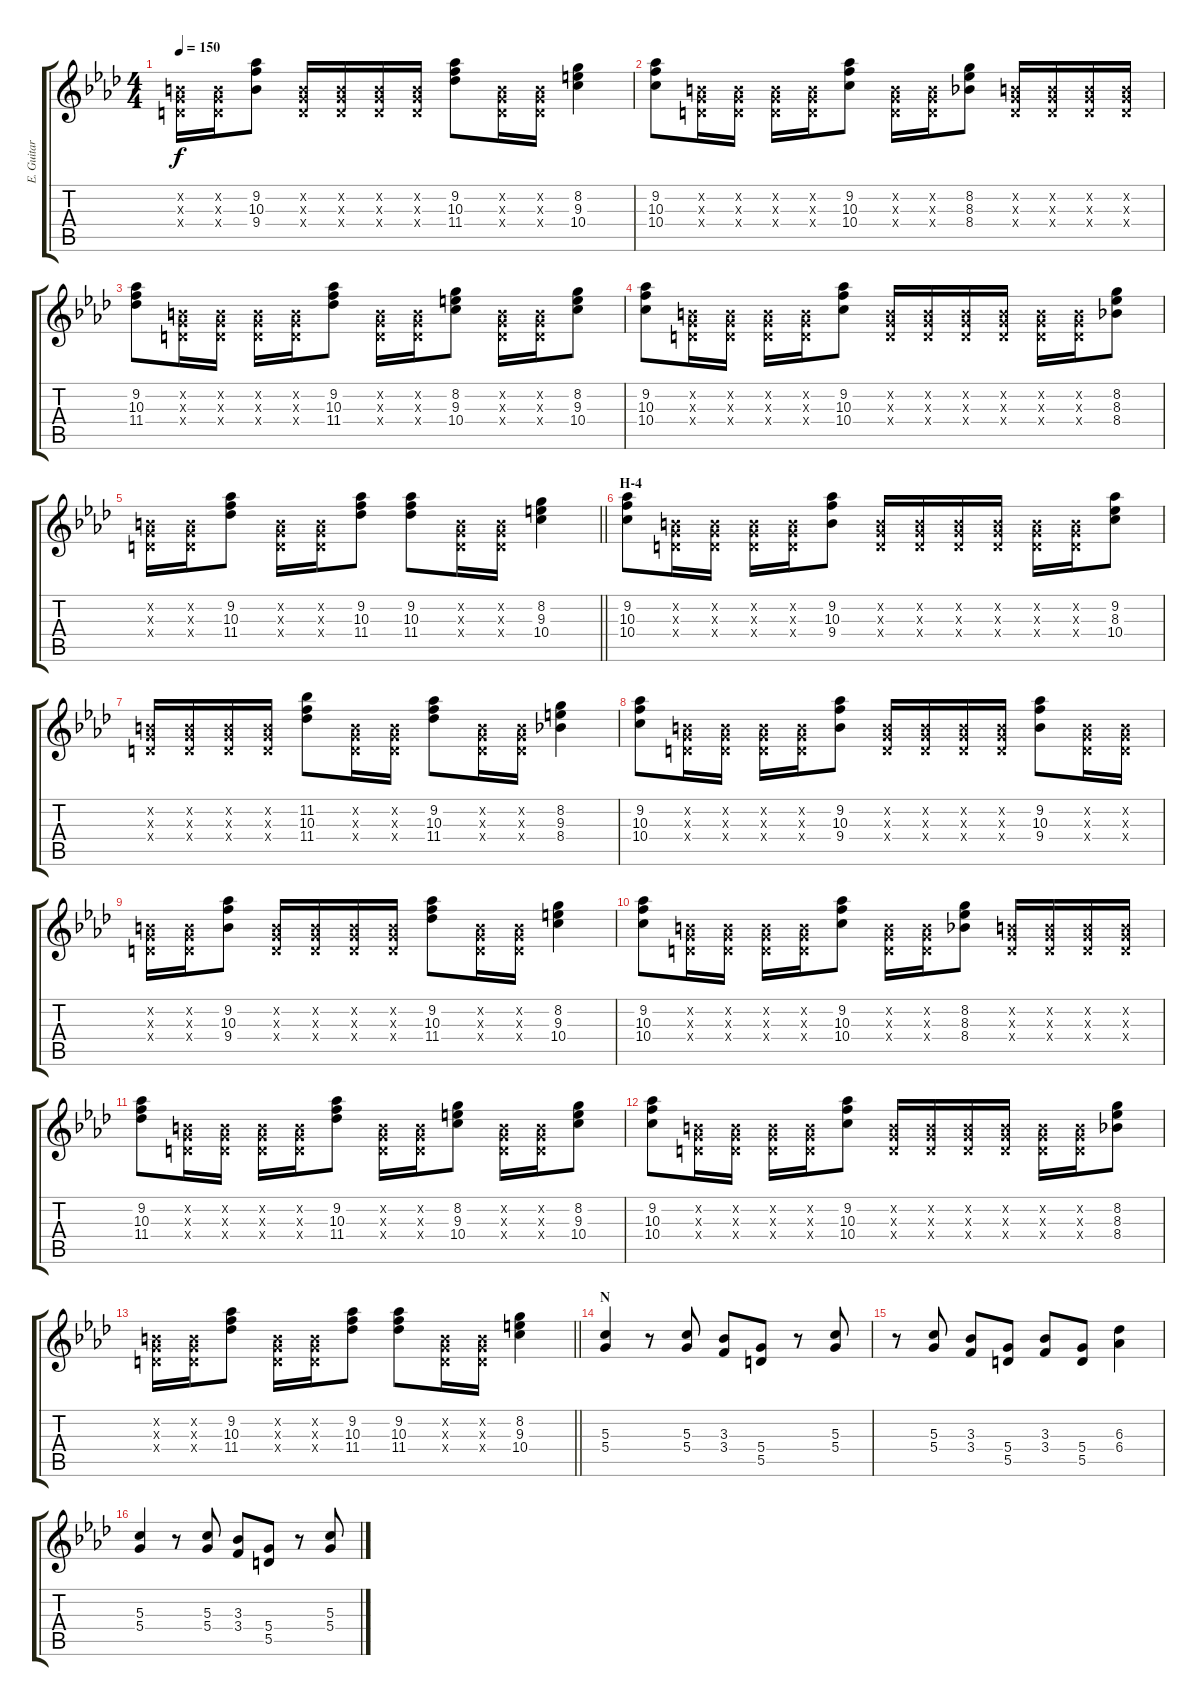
\track ("E. Guitar I" "E. Guitar ") {instrument overdrivenguitar}
\staff {score tabs}
\tuning (E4 B3 G3 D3 A2 E2) {hide}
\ts (4 4)
\tempo 150
\clef g2
\ks ab
(0.2{x} 0.3{x} 0.4{x}).16{dy f} (0.2{x} 0.3{x} 0.4{x}).16 (9.2 10.3 9.4).8 (0.2{x} 0.3{x} 0.4{x}).16 (0.2{x} 0.3{x} 0.4{x}).16 (0.2{x} 0.3{x} 0.4{x}).16 (0.2{x} 0.3{x} 0.4{x}).16 (9.2 10.3 11.4).8 (0.2{x} 0.3{x} 0.4{x}).16 (0.2{x} 0.3{x} 0.4{x}).16 (8.2 9.3 10.4).4 |
(9.2 10.3 10.4).8 (0.2{x} 0.3{x} 0.4{x}).16 (0.2{x} 0.3{x} 0.4{x}).16 (0.2{x} 0.3{x} 0.4{x}).16 (0.2{x} 0.3{x} 0.4{x}).16 (9.2 10.3 10.4).8 (0.2{x} 0.3{x} 0.4{x}).16 (0.2{x} 0.3{x} 0.4{x}).16 (8.2 8.3 8.4).8 (0.2{x} 0.3{x} 0.4{x}).16 (0.2{x} 0.3{x} 0.4{x}).16 (0.2{x} 0.3{x} 0.4{x}).16 (0.2{x} 0.3{x} 0.4{x}).16 |
(9.2 10.3 11.4).8 (0.2{x} 0.3{x} 0.4{x}).16 (0.2{x} 0.3{x} 0.4{x}).16 (0.2{x} 0.3{x} 0.4{x}).16 (0.2{x} 0.3{x} 0.4{x}).16 (9.2 10.3 11.4).8 (0.2{x} 0.3{x} 0.4{x}).16 (0.2{x} 0.3{x} 0.4{x}).16 (8.2 9.3 10.4).8 (0.2{x} 0.3{x} 0.4{x}).16 (0.2{x} 0.3{x} 0.4{x}).16 (8.2 9.3 10.4).8 |
(9.2 10.3 10.4).8 (0.2{x} 0.3{x} 0.4{x}).16 (0.2{x} 0.3{x} 0.4{x}).16 (0.2{x} 0.3{x} 0.4{x}).16 (0.2{x} 0.3{x} 0.4{x}).16 (9.2 10.3 10.4).8 (0.2{x} 0.3{x} 0.4{x}).16 (0.2{x} 0.3{x} 0.4{x}).16 (0.2{x} 0.3{x} 0.4{x}).16 (0.2{x} 0.3{x} 0.4{x}).16 (0.2{x} 0.3{x} 0.4{x}).16 (0.2{x} 0.3{x} 0.4{x}).16 (8.2 8.3 8.4).8 |
\barLineRight lightlight
(0.2{x} 0.3{x} 0.4{x}).16 (0.2{x} 0.3{x} 0.4{x}).16 (9.2 10.3 11.4).8 (0.2{x} 0.3{x} 0.4{x}).16 (0.2{x} 0.3{x} 0.4{x}).16 (9.2 10.3 11.4).8 (9.2 10.3 11.4).8 (0.2{x} 0.3{x} 0.4{x}).16 (0.2{x} 0.3{x} 0.4{x}).16 (8.2 9.3 10.4).4 |
\section ("" "H-4")
(9.2 10.3 10.4).8 (0.2{x} 0.3{x} 0.4{x}).16 (0.2{x} 0.3{x} 0.4{x}).16 (0.2{x} 0.3{x} 0.4{x}).16 (0.2{x} 0.3{x} 0.4{x}).16 (9.2 10.3 9.4).8 (0.2{x} 0.3{x} 0.4{x}).16 (0.2{x} 0.3{x} 0.4{x}).16 (0.2{x} 0.3{x} 0.4{x}).16 (0.2{x} 0.3{x} 0.4{x}).16 (0.2{x} 0.3{x} 0.4{x}).16 (0.2{x} 0.3{x} 0.4{x}).16 (9.2 8.3 10.4).8 |
(0.2{x} 0.3{x} 0.4{x}).16 (0.2{x} 0.3{x} 0.4{x}).16 (0.2{x} 0.3{x} 0.4{x}).16 (0.2{x} 0.3{x} 0.4{x}).16 (11.2 10.3 11.4).8 (0.2{x} 0.3{x} 0.4{x}).16 (0.2{x} 0.3{x} 0.4{x}).16 (9.2 10.3 11.4).8 (0.2{x} 0.3{x} 0.4{x}).16 (0.2{x} 0.3{x} 0.4{x}).16 (8.2 9.3 8.4).4 |
(9.2 10.3 10.4).8 (0.2{x} 0.3{x} 0.4{x}).16 (0.2{x} 0.3{x} 0.4{x}).16 (0.2{x} 0.3{x} 0.4{x}).16 (0.2{x} 0.3{x} 0.4{x}).16 (9.2 10.3 9.4).8 (0.2{x} 0.3{x} 0.4{x}).16 (0.2{x} 0.3{x} 0.4{x}).16 (0.2{x} 0.3{x} 0.4{x}).16 (0.2{x} 0.3{x} 0.4{x}).16 (9.2 10.3 9.4).8 (0.2{x} 0.3{x} 0.4{x}).16 (0.2{x} 0.3{x} 0.4{x}).16 |
(0.2{x} 0.3{x} 0.4{x}).16 (0.2{x} 0.3{x} 0.4{x}).16 (9.2 10.3 9.4).8 (0.2{x} 0.3{x} 0.4{x}).16 (0.2{x} 0.3{x} 0.4{x}).16 (0.2{x} 0.3{x} 0.4{x}).16 (0.2{x} 0.3{x} 0.4{x}).16 (9.2 10.3 11.4).8 (0.2{x} 0.3{x} 0.4{x}).16 (0.2{x} 0.3{x} 0.4{x}).16 (8.2 9.3 10.4).4 |
(9.2 10.3 10.4).8 (0.2{x} 0.3{x} 0.4{x}).16 (0.2{x} 0.3{x} 0.4{x}).16 (0.2{x} 0.3{x} 0.4{x}).16 (0.2{x} 0.3{x} 0.4{x}).16 (9.2 10.3 10.4).8 (0.2{x} 0.3{x} 0.4{x}).16 (0.2{x} 0.3{x} 0.4{x}).16 (8.2 8.3 8.4).8 (0.2{x} 0.3{x} 0.4{x}).16 (0.2{x} 0.3{x} 0.4{x}).16 (0.2{x} 0.3{x} 0.4{x}).16 (0.2{x} 0.3{x} 0.4{x}).16 |
(9.2 10.3 11.4).8 (0.2{x} 0.3{x} 0.4{x}).16 (0.2{x} 0.3{x} 0.4{x}).16 (0.2{x} 0.3{x} 0.4{x}).16 (0.2{x} 0.3{x} 0.4{x}).16 (9.2 10.3 11.4).8 (0.2{x} 0.3{x} 0.4{x}).16 (0.2{x} 0.3{x} 0.4{x}).16 (8.2 9.3 10.4).8 (0.2{x} 0.3{x} 0.4{x}).16 (0.2{x} 0.3{x} 0.4{x}).16 (8.2 9.3 10.4).8 |
(9.2 10.3 10.4).8 (0.2{x} 0.3{x} 0.4{x}).16 (0.2{x} 0.3{x} 0.4{x}).16 (0.2{x} 0.3{x} 0.4{x}).16 (0.2{x} 0.3{x} 0.4{x}).16 (9.2 10.3 10.4).8 (0.2{x} 0.3{x} 0.4{x}).16 (0.2{x} 0.3{x} 0.4{x}).16 (0.2{x} 0.3{x} 0.4{x}).16 (0.2{x} 0.3{x} 0.4{x}).16 (0.2{x} 0.3{x} 0.4{x}).16 (0.2{x} 0.3{x} 0.4{x}).16 (8.2 8.3 8.4).8 |
\barLineRight lightlight
(0.2{x} 0.3{x} 0.4{x}).16 (0.2{x} 0.3{x} 0.4{x}).16 (9.2 10.3 11.4).8 (0.2{x} 0.3{x} 0.4{x}).16 (0.2{x} 0.3{x} 0.4{x}).16 (9.2 10.3 11.4).8 (9.2 10.3 11.4).8 (0.2{x} 0.3{x} 0.4{x}).16 (0.2{x} 0.3{x} 0.4{x}).16 (8.2 9.3 10.4).4 |
\section ("" "N")
(5.3 5.4).4 r.8 (5.3 5.4).8 (3.3 3.4).8 (5.4 5.5).8 r.8 (5.3 5.4).8 |
r.8 (5.3 5.4).8 (3.3 3.4).8 (5.4 5.5).8 (3.3 3.4).8 (5.4 5.5).8 (6.3 6.4).4 |
(5.3 5.4).4 r.8 (5.3 5.4).8 (3.3 3.4).8 (5.4 5.5).8 r.8 (5.3 5.4).8
